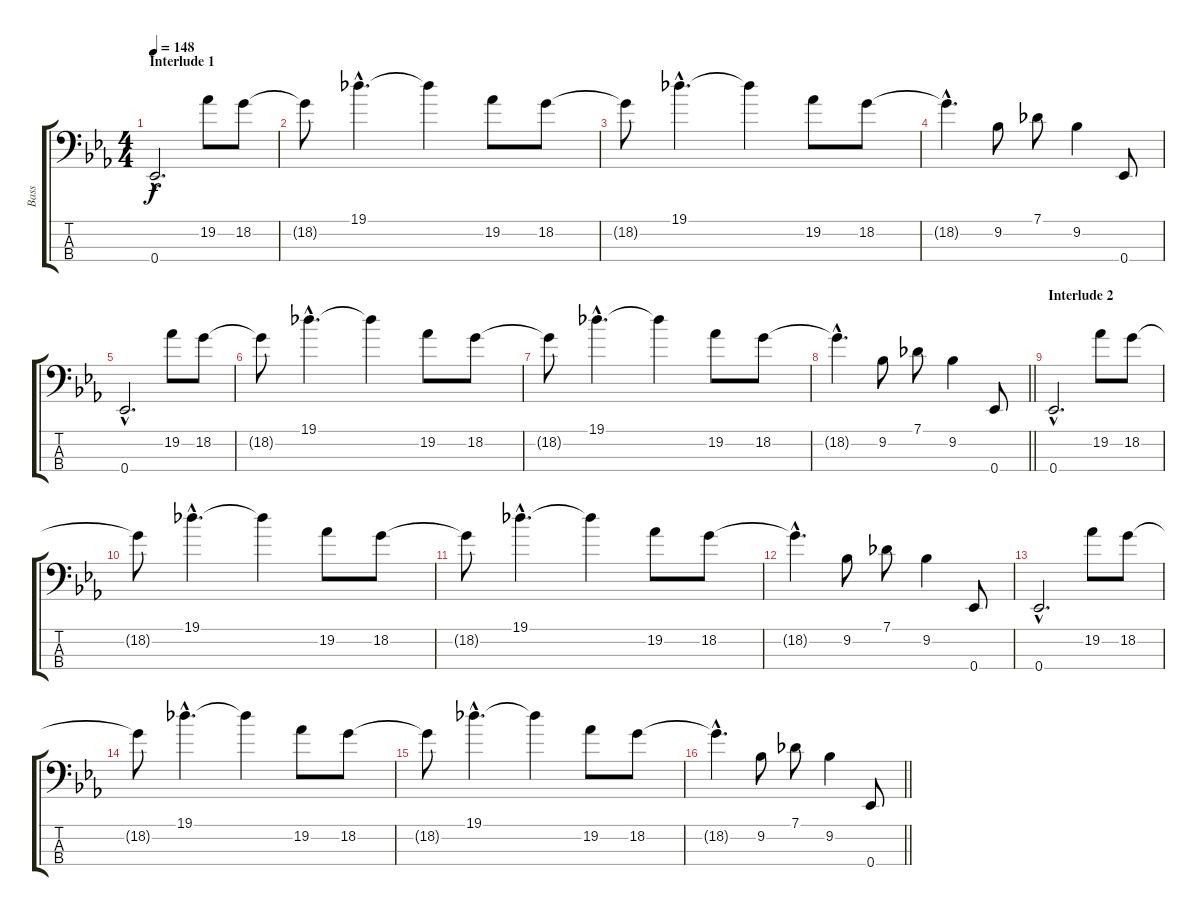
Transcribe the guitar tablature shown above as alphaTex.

\track ("Bass" "Bass") {instrument electricbasspick}
\staff {score tabs}
\tuning (Gb2 Db2 Ab1 Eb1) {hide}
\ts (4 4)
\section ("" "Interlude 1")
\tempo 148
\clef f4
\ks eb
0.4{hac}.2{d dy f} 19.2.8 18.2.8 |
18.2{t}.8 19.1{hac}.4{d} 19.1{t}.4 19.2.8 18.2.8 |
18.2{t}.8 19.1{hac}.4{d} 19.1{t}.4 19.2.8 18.2.8 |
18.2{hac t}.4{d} 9.2.8 7.1.8 9.2.4 0.4.8 |
0.4{hac}.2{d} 19.2.8 18.2.8 |
18.2{t}.8 19.1{hac}.4{d} 19.1{t}.4 19.2.8 18.2.8 |
18.2{t}.8 19.1{hac}.4{d} 19.1{t}.4 19.2.8 18.2.8 |
\barLineRight lightlight
18.2{hac t}.4{d} 9.2.8 7.1.8 9.2.4 0.4.8 |
\section ("" "Interlude 2")
0.4{hac}.2{d} 19.2.8 18.2.8 |
18.2{t}.8 19.1{hac}.4{d} 19.1{t}.4 19.2.8 18.2.8 |
18.2{t}.8 19.1{hac}.4{d} 19.1{t}.4 19.2.8 18.2.8 |
18.2{hac t}.4{d} 9.2.8 7.1.8 9.2.4 0.4.8 |
0.4{hac}.2{d} 19.2.8 18.2.8 |
18.2{t}.8 19.1{hac}.4{d} 19.1{t}.4 19.2.8 18.2.8 |
18.2{t}.8 19.1{hac}.4{d} 19.1{t}.4 19.2.8 18.2.8 |
\barLineRight lightlight
18.2{hac t}.4{d} 9.2.8 7.1.8 9.2.4 0.4.8
